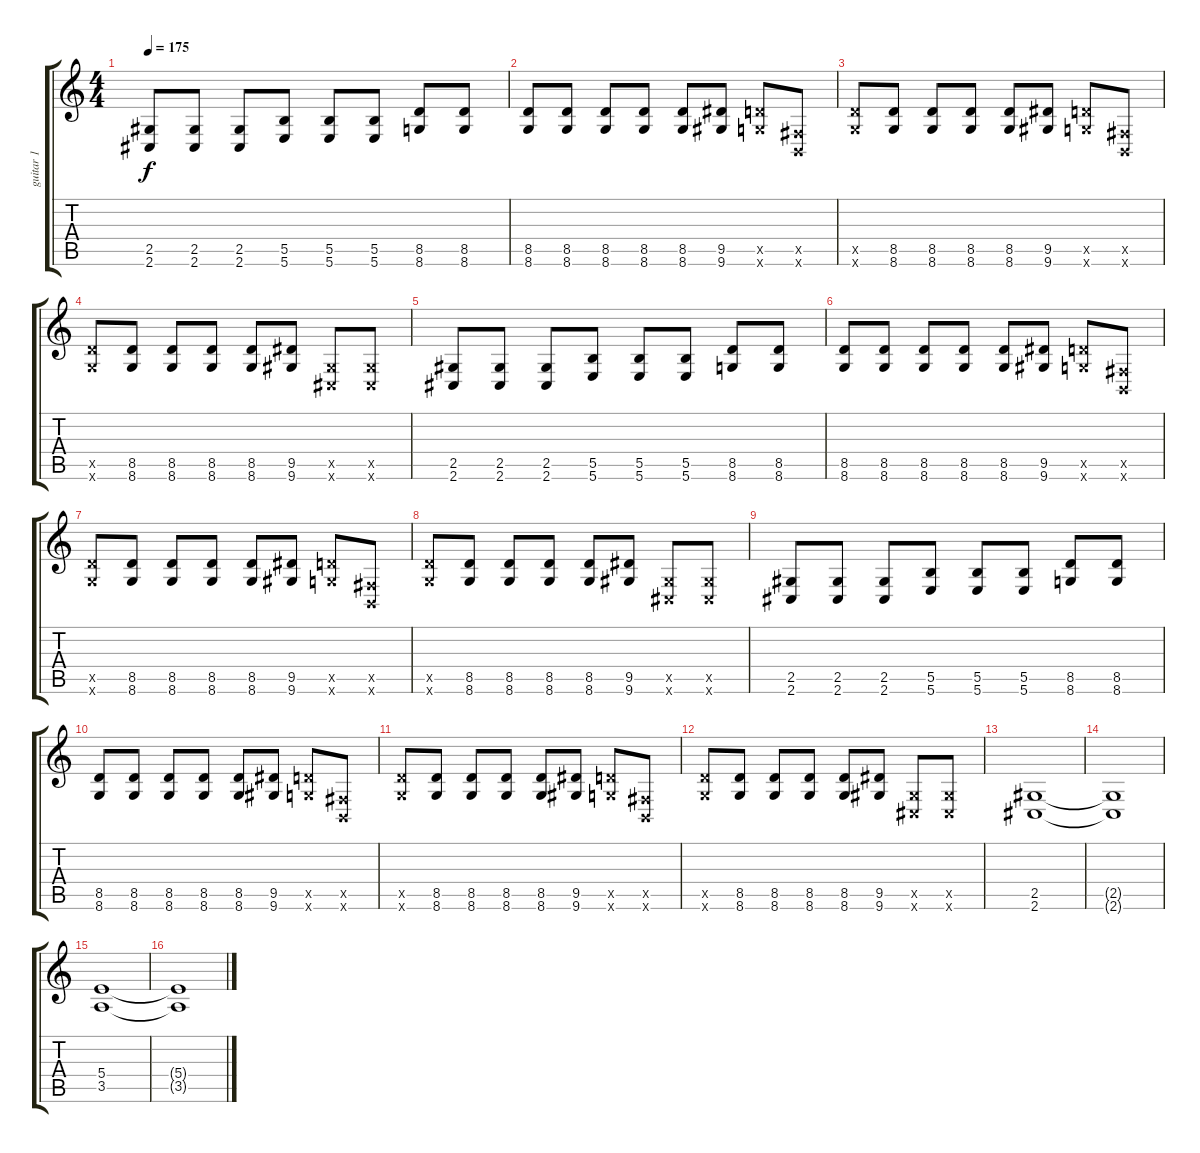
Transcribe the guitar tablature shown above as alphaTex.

\track ("guitar 1" "guitar 1") {instrument distortionguitar}
\staff {score tabs}
\tuning (Db4 Ab3 E3 B2 Gb2 B1) {hide}
\ts (4 4)
\tempo 175
\clef g2
\ks c
(2.5 2.6).8{dy f} (2.5 2.6).8 (2.5 2.6).8 (5.5 5.6).8 (5.5 5.6).8 (5.5 5.6).8 (8.5 8.6).8 (8.5 8.6).8 |
(8.5 8.6).8 (8.5 8.6).8 (8.5 8.6).8 (8.5 8.6).8 (8.5 8.6).8 (9.5 9.6).8 (8.5{x} 8.6{x}).8 (0.5{x} 0.6{x}).8 |
(8.5{x} 8.6{x}).8 (8.5 8.6).8 (8.5 8.6).8 (8.5 8.6).8 (8.5 8.6).8 (9.5 9.6).8 (8.5{x} 8.6{x}).8 (0.5{x} 0.6{x}).8 |
(8.5{x} 8.6{x}).8 (8.5 8.6).8 (8.5 8.6).8 (8.5 8.6).8 (8.5 8.6).8 (9.5 9.6).8 (2.5{x} 2.6{x}).8 (2.5{x} 2.6{x}).8 |
(2.5 2.6).8 (2.5 2.6).8 (2.5 2.6).8 (5.5 5.6).8 (5.5 5.6).8 (5.5 5.6).8 (8.5 8.6).8 (8.5 8.6).8 |
(8.5 8.6).8 (8.5 8.6).8 (8.5 8.6).8 (8.5 8.6).8 (8.5 8.6).8 (9.5 9.6).8 (8.5{x} 8.6{x}).8 (0.5{x} 0.6{x}).8 |
(8.5{x} 8.6{x}).8 (8.5 8.6).8 (8.5 8.6).8 (8.5 8.6).8 (8.5 8.6).8 (9.5 9.6).8 (8.5{x} 8.6{x}).8 (0.5{x} 0.6{x}).8 |
(8.5{x} 8.6{x}).8 (8.5 8.6).8 (8.5 8.6).8 (8.5 8.6).8 (8.5 8.6).8 (9.5 9.6).8 (2.5{x} 2.6{x}).8 (2.5{x} 2.6{x}).8 |
(2.5 2.6).8 (2.5 2.6).8 (2.5 2.6).8 (5.5 5.6).8 (5.5 5.6).8 (5.5 5.6).8 (8.5 8.6).8 (8.5 8.6).8 |
(8.5 8.6).8 (8.5 8.6).8 (8.5 8.6).8 (8.5 8.6).8 (8.5 8.6).8 (9.5 9.6).8 (8.5{x} 8.6{x}).8 (0.5{x} 0.6{x}).8 |
(8.5{x} 8.6{x}).8 (8.5 8.6).8 (8.5 8.6).8 (8.5 8.6).8 (8.5 8.6).8 (9.5 9.6).8 (8.5{x} 8.6{x}).8 (0.5{x} 0.6{x}).8 |
(8.5{x} 8.6{x}).8 (8.5 8.6).8 (8.5 8.6).8 (8.5 8.6).8 (8.5 8.6).8 (9.5 9.6).8 (2.5{x} 2.6{x}).8 (2.5{x} 2.6{x}).8 |
(2.5 2.6).1 |
(2.5{t} 2.6{t}).1 |
(5.4 3.5).1 |
(5.4{t} 3.5{t}).1
